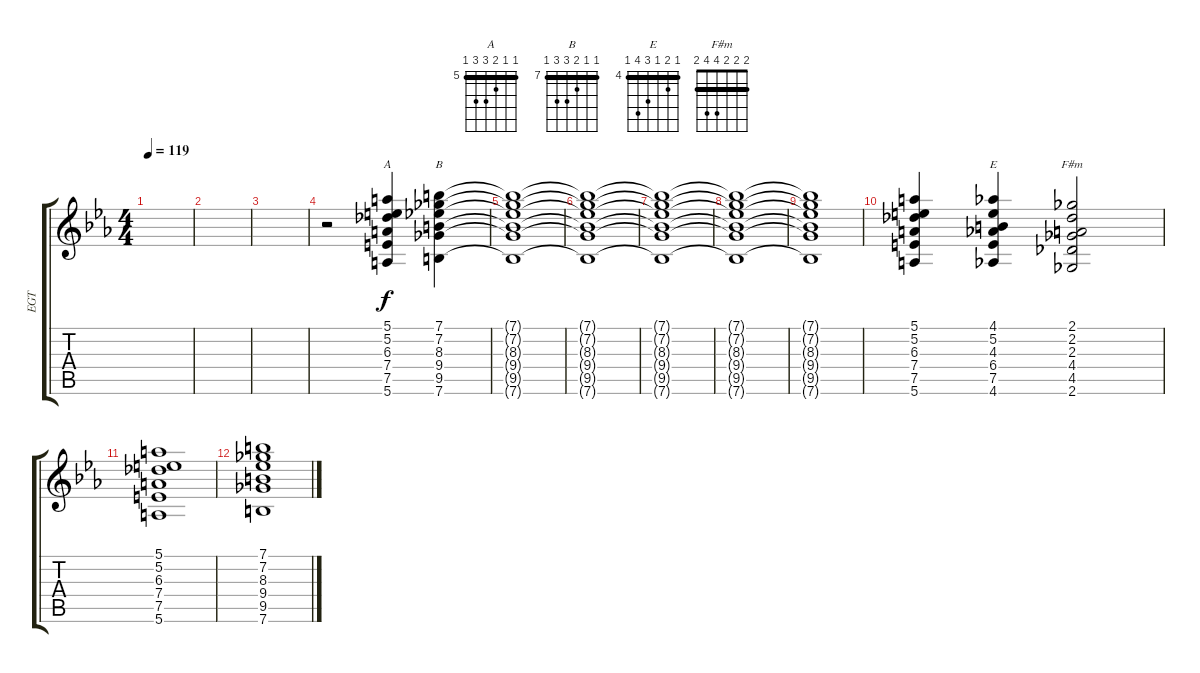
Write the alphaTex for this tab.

\track ("EGT" "EGT") {instrument overdrivenguitar}
\staff {score tabs}
\tuning (E4 B3 G3 D3 A2 E2) {hide}
\chord ("A" 5 5 6 7 7 5) {firstfret 5 barre 5}
\chord ("B" 7 7 8 9 9 7) {firstfret 7 barre 7}
\chord ("E" 4 5 4 6 7 4) {firstfret 4 barre 4}
\chord ("F#m" 2 2 2 4 4 2) {barre 2}
\ts (4 4)
\tempo 119
\clef g2
\ks eb
|
|
|
r.2 (5.1 5.2 6.3 7.4 7.5 5.6).4{ch "A"} (7.1 7.2 8.3 9.4 9.5 7.6).4{ch "B"} |
(7.1{t} 7.2{t} 8.3{t} 9.4{t} 9.5{t} 7.6{t}).1 |
(7.1{t} 7.2{t} 8.3{t} 9.4{t} 9.5{t} 7.6{t}).1 |
(7.1{t} 7.2{t} 8.3{t} 9.4{t} 9.5{t} 7.6{t}).1 |
(7.1{t} 7.2{t} 8.3{t} 9.4{t} 9.5{t} 7.6{t}).1 |
(7.1{t} 7.2{t} 8.3{t} 9.4{t} 9.5{t} 7.6{t}).1 |
(5.1 5.2 6.3 7.4 7.5 5.6).4 (4.1 5.2 4.3 6.4 7.5 4.6).4{ch "E"} (2.1 2.2 2.3 4.4 4.5 2.6).2{ch "F#m"} |
(5.1 5.2 6.3 7.4 7.5 5.6).1 |
(7.1 7.2 8.3 9.4 9.5 7.6).1
